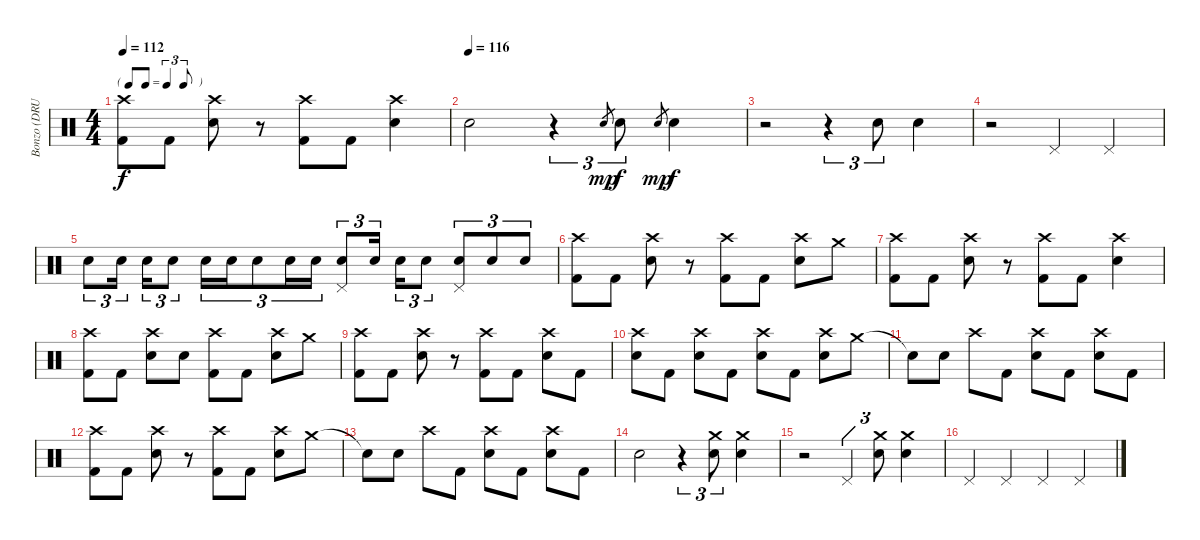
\track ("Bonzo (DRUMS)" "Bonzo (DRU") {instrument percussion}
\staff {score}
\articulation defaults
\ts (4 4)
\tf triplet8th
\tempo 112
\clef neutral
\ks c
("Crash high (hit)" "Kick (hit) 2").8{dy f} "Kick (hit) 2".8 ("Crash high (hit)" "Snare (hit) 2").8 r.8 ("Crash high (hit)" "Kick (hit) 2").8 "Kick (hit) 2".8 ("Crash high (hit)" "Snare (hit) 2").4 |
\tempo (116)
"Snare (hit) 2".2 r.4{tu (3 2)} "Snare (hit) 2".8{gr dy mp} "Snare (hit) 2".8{tu (3 2) dy f} "Snare (hit) 2".8{gr dy mp} "Snare (hit) 2".4{dy f} |
r.2 r.4{tu (3 2)} "Snare (hit) 2".8{tu (3 2)} "Snare (hit) 2".4 |
r.2 "Pedal Hi-Hat (hit)".4 "Pedal Hi-Hat (hit)".4 |
"Snare (hit) 2".8{tu (3 2)} "Snare (hit) 2".16{tu (3 2)} "Snare (hit) 2".16{tu (3 2)} "Snare (hit) 2".8{tu (3 2)} "Snare (hit) 2".16{tu (3 2)} "Snare (hit) 2".16{tu (3 2)} "Snare (hit) 2".8{tu (3 2)} "Snare (hit) 2".16{tu (3 2)} "Snare (hit) 2".16{tu (3 2)} ("Pedal Hi-Hat (hit)" "Snare (hit) 2").8{tu (3 2)} "Snare (hit) 2".16{tu (3 2)} "Snare (hit) 2".16{tu (3 2)} "Snare (hit) 2".8{tu (3 2)} ("Pedal Hi-Hat (hit)" "Snare (hit) 2").8{tu (3 2)} "Snare (hit) 2".8{tu (3 2)} "Snare (hit) 2".8{tu (3 2)} |
("Crash high (hit)" "Kick (hit) 2").8 "Kick (hit) 2".8 ("Crash high (hit)" "Snare (hit) 2").8 r.8 ("Crash high (hit)" "Kick (hit) 2").8 "Kick (hit) 2".8 ("Crash high (hit)" "Snare (hit) 2").8 "Crash medium (hit)".8 |
("Crash high (hit)" "Kick (hit) 2").8 "Kick (hit) 2".8 ("Crash high (hit)" "Snare (hit) 2").8 r.8 ("Crash high (hit)" "Kick (hit) 2").8 "Kick (hit) 2".8 ("Crash high (hit)" "Snare (hit) 2").4 |
("Crash high (hit)" "Kick (hit) 2").8 "Kick (hit) 2".8 ("Crash high (hit)" "Snare (hit) 2").8 "Snare (hit) 2".8 ("Crash high (hit)" "Kick (hit) 2").8 "Kick (hit) 2".8 ("Crash high (hit)" "Snare (hit) 2").8 "Crash medium (hit)".8 |
("Crash high (hit)" "Kick (hit) 2").8 "Kick (hit) 2".8 ("Crash high (hit)" "Snare (hit) 2").8 r.8 ("Crash high (hit)" "Kick (hit) 2").8 "Kick (hit) 2".8 ("Crash high (hit)" "Snare (hit) 2").8 "Kick (hit) 2".8 |
("Crash high (hit)" "Snare (hit) 2").8 "Kick (hit) 2".8 ("Crash high (hit)" "Snare (hit) 2").8 "Kick (hit) 2".8 ("Crash high (hit)" "Snare (hit) 2").8 "Kick (hit) 2".8 ("Crash high (hit)" "Snare (hit) 2").8 "Crash medium (hit)".8 |
"Snare (hit)"{t}.8 "Snare (hit) 2".8 "Crash high (hit)".8 "Kick (hit) 2".8 ("Crash high (hit)" "Snare (hit) 2").8 "Kick (hit) 2".8 ("Crash high (hit)" "Snare (hit) 2").8 "Kick (hit) 2".8 |
("Crash high (hit)" "Kick (hit) 2").8 "Kick (hit) 2".8 ("Crash high (hit)" "Snare (hit) 2").8 r.8 ("Crash high (hit)" "Kick (hit) 2").8 "Kick (hit) 2".8 ("Crash high (hit)" "Snare (hit) 2").8 "Crash medium (hit)".8 |
"Snare (hit)"{t}.8 "Snare (hit) 2".8 "Crash high (hit)".8 "Kick (hit) 2".8 ("Crash high (hit)" "Snare (hit) 2").8 "Kick (hit) 2".8 ("Crash high (hit)" "Snare (hit) 2").8 "Kick (hit) 2".8 |
"Snare (hit) 2".2 r.4{tu (3 2)} ("Crash medium (hit)" "Snare (hit) 2").8{tu (3 2)} ("Crash medium (hit)" "Snare (hit) 2").4 |
r.2 "Pedal Hi-Hat (hit)".4{tu (3 2)} ("Crash medium (hit)" "Snare (hit) 2").8{tu (3 2)} ("Crash medium (hit)" "Snare (hit) 2").4 |
"Pedal Hi-Hat (hit)".4 "Pedal Hi-Hat (hit)".4 "Pedal Hi-Hat (hit)".4 "Pedal Hi-Hat (hit)".4
